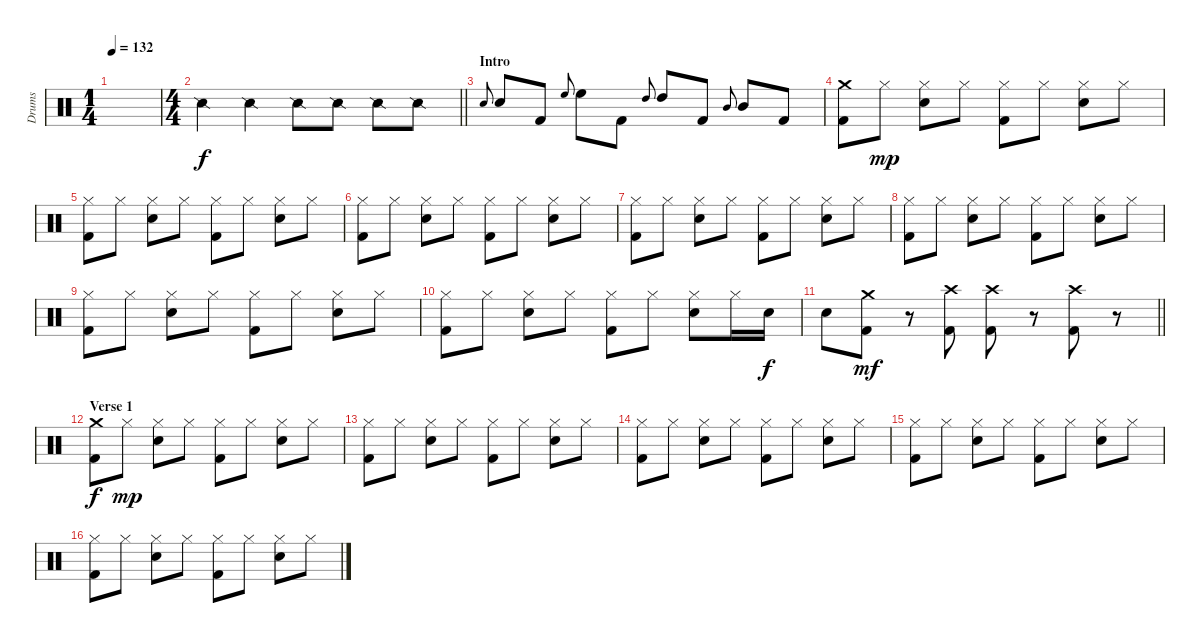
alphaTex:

\track ("Drums" "Drums") {instrument percussion}
\staff {score}
\articulation defaults
\ts (1 4)
\tempo 132
\clef neutral
\ks c
|
\ts (4 4)
\barLineRight lightlight "Snare (side stick) 2".4 "Snare (side stick) 2".4 "Snare (side stick) 2".8 "Snare (side stick) 2".8 "Snare (side stick) 2".8 "Snare (side stick) 2".8
|
\section ("" "Intro")
"Snare (hit) 2".8{gr onbeat} "Snare (hit) 2".8 "Kick (hit) 2".8 "High Floor Tom (hit)".8{gr onbeat} "High Floor Tom (hit)".8 "Kick (hit) 2".8 "High Tom (hit)".8{gr onbeat} "High Tom (hit)".8 "Kick (hit) 2".8 "Mid Tom (hit)".8{gr onbeat} "Mid Tom (hit)".8 "Kick (hit) 2".8 |
("Crash medium (hit)" "Kick (hit) 2").8 "Hi-Hat (closed)".8{dy mp} ("Hi-Hat (closed)" "Snare (hit) 2").8 "Hi-Hat (closed)".8 ("Hi-Hat (closed)" "Kick (hit) 2").8 "Hi-Hat (closed)".8 ("Hi-Hat (closed)" "Snare (hit) 2").8 "Hi-Hat (closed)".8 |
("Hi-Hat (closed)" "Kick (hit) 2").8 "Hi-Hat (closed)".8 ("Hi-Hat (closed)" "Snare (hit) 2").8 "Hi-Hat (closed)".8 ("Hi-Hat (closed)" "Kick (hit) 2").8 "Hi-Hat (closed)".8 ("Hi-Hat (closed)" "Snare (hit) 2").8 "Hi-Hat (closed)".8 |
("Hi-Hat (closed)" "Kick (hit) 2").8 "Hi-Hat (closed)".8 ("Hi-Hat (closed)" "Snare (hit) 2").8 "Hi-Hat (closed)".8 ("Hi-Hat (closed)" "Kick (hit) 2").8 "Hi-Hat (closed)".8 ("Hi-Hat (closed)" "Snare (hit) 2").8 "Hi-Hat (closed)".8 |
("Hi-Hat (closed)" "Kick (hit) 2").8 "Hi-Hat (closed)".8 ("Hi-Hat (closed)" "Snare (hit) 2").8 "Hi-Hat (closed)".8 ("Hi-Hat (closed)" "Kick (hit) 2").8 "Hi-Hat (closed)".8 ("Hi-Hat (closed)" "Snare (hit) 2").8 "Hi-Hat (closed)".8 |
("Hi-Hat (closed)" "Kick (hit) 2").8 "Hi-Hat (closed)".8 ("Hi-Hat (closed)" "Snare (hit) 2").8 "Hi-Hat (closed)".8 ("Hi-Hat (closed)" "Kick (hit) 2").8 "Hi-Hat (closed)".8 ("Hi-Hat (closed)" "Snare (hit) 2").8 "Hi-Hat (closed)".8 |
("Hi-Hat (closed)" "Kick (hit) 2").8 "Hi-Hat (closed)".8 ("Hi-Hat (closed)" "Snare (hit) 2").8 "Hi-Hat (closed)".8 ("Hi-Hat (closed)" "Kick (hit) 2").8 "Hi-Hat (closed)".8 ("Hi-Hat (closed)" "Snare (hit) 2").8 "Hi-Hat (closed)".8 |
("Hi-Hat (closed)" "Kick (hit) 2").8 "Hi-Hat (closed)".8 ("Hi-Hat (closed)" "Snare (hit) 2").8 "Hi-Hat (closed)".8 ("Hi-Hat (closed)" "Kick (hit) 2").8 "Hi-Hat (closed)".8 ("Hi-Hat (closed)" "Snare (hit) 2").8 "Hi-Hat (closed)".16 "Snare (hit) 2".16{dy f} |
\barLineRight lightlight "Snare (hit) 2".8
("Crash medium (hit)" "Kick (hit) 2").8{dy mf} r.8 ("Crash high (hit)" "Kick (hit) 2").8 ("Crash high (hit)" "Kick (hit) 2").8 r.8 ("Crash high (hit)" "Kick (hit) 2").8 r.8 |
\section ("" "Verse 1")
("Crash medium (hit)" "Kick (hit) 2").8{dy f} "Hi-Hat (closed)".8{dy mp} ("Hi-Hat (closed)" "Snare (hit) 2").8 "Hi-Hat (closed)".8 ("Hi-Hat (closed)" "Kick (hit) 2").8 "Hi-Hat (closed)".8 ("Hi-Hat (closed)" "Snare (hit) 2").8 "Hi-Hat (closed)".8 |
("Hi-Hat (closed)" "Kick (hit) 2").8 "Hi-Hat (closed)".8 ("Hi-Hat (closed)" "Snare (hit) 2").8 "Hi-Hat (closed)".8 ("Hi-Hat (closed)" "Kick (hit) 2").8 "Hi-Hat (closed)".8 ("Hi-Hat (closed)" "Snare (hit) 2").8 "Hi-Hat (closed)".8 |
("Hi-Hat (closed)" "Kick (hit) 2").8 "Hi-Hat (closed)".8 ("Hi-Hat (closed)" "Snare (hit) 2").8 "Hi-Hat (closed)".8 ("Hi-Hat (closed)" "Kick (hit) 2").8 "Hi-Hat (closed)".8 ("Hi-Hat (closed)" "Snare (hit) 2").8 "Hi-Hat (closed)".8 |
("Hi-Hat (closed)" "Kick (hit) 2").8 "Hi-Hat (closed)".8 ("Hi-Hat (closed)" "Snare (hit) 2").8 "Hi-Hat (closed)".8 ("Hi-Hat (closed)" "Kick (hit) 2").8 "Hi-Hat (closed)".8 ("Hi-Hat (closed)" "Snare (hit) 2").8 "Hi-Hat (closed)".8 |
("Hi-Hat (closed)" "Kick (hit) 2").8 "Hi-Hat (closed)".8 ("Hi-Hat (closed)" "Snare (hit) 2").8 "Hi-Hat (closed)".8 ("Hi-Hat (closed)" "Kick (hit) 2").8 "Hi-Hat (closed)".8 ("Hi-Hat (closed)" "Snare (hit) 2").8 "Hi-Hat (closed)".8
